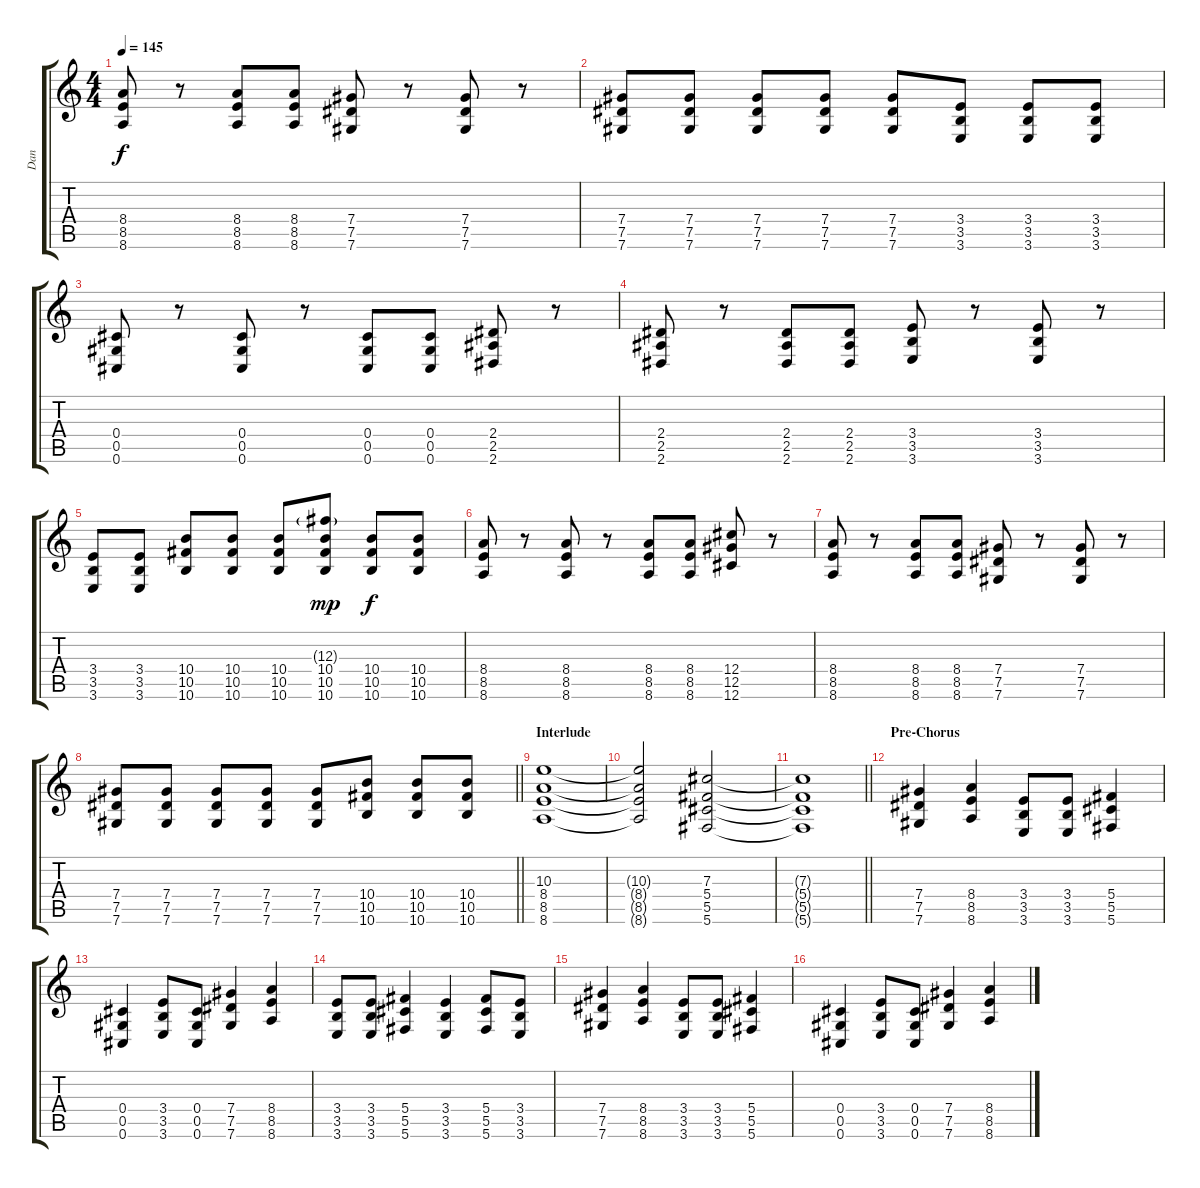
\track ("Dan" "Dan") {instrument distortionguitar}
\staff {score tabs}
\tuning (Eb4 Bb3 Gb3 Db3 Ab2 Db2) {hide}
\ts (4 4)
\tempo 145
\clef g2
\ks c
(8.4 8.5 8.6).8{dy f} r.8 (8.4 8.5 8.6).8 (8.4 8.5 8.6).8 (7.4 7.5 7.6).8 r.8 (7.4 7.5 7.6).8 r.8 |
(7.4 7.5 7.6).8 (7.4 7.5 7.6).8 (7.4 7.5 7.6).8 (7.4 7.5 7.6).8 (7.4 7.5 7.6).8 (3.4 3.5 3.6).8 (3.4 3.5 3.6).8 (3.4 3.5 3.6).8 |
(0.4 0.5 0.6).8 r.8 (0.4 0.5 0.6).8 r.8 (0.4 0.5 0.6).8 (0.4 0.5 0.6).8 (2.4 2.5 2.6).8 r.8 |
(2.4 2.5 2.6).8 r.8 (2.4 2.5 2.6).8 (2.4 2.5 2.6).8 (3.4 3.5 3.6).8 r.8 (3.4 3.5 3.6).8 r.8 |
(3.4 3.5 3.6).8 (3.4 3.5 3.6).8 (10.4 10.5 10.6).8 (10.4 10.5 10.6).8 (10.4 10.5 10.6).8 (12.3{g} 10.4 10.5 10.6).8{dy mp} (10.4 10.5 10.6).8{dy f} (10.4 10.5 10.6).8 |
(8.4 8.5 8.6).8 r.8 (8.4 8.5 8.6).8 r.8 (8.4 8.5 8.6).8 (8.4 8.5 8.6).8 (12.4 12.5 12.6).8 r.8 |
(8.4 8.5 8.6).8 r.8 (8.4 8.5 8.6).8 (8.4 8.5 8.6).8 (7.4 7.5 7.6).8 r.8 (7.4 7.5 7.6).8 r.8 |
\barLineRight lightlight
(7.4 7.5 7.6).8 (7.4 7.5 7.6).8 (7.4 7.5 7.6).8 (7.4 7.5 7.6).8 (7.4 7.5 7.6).8 (10.4 10.5 10.6).8 (10.4 10.5 10.6).8 (10.4 10.5 10.6).8 |
\section ("" "Interlude")
(10.3 8.4 8.5 8.6).1 |
(10.3{t} 8.4{t} 8.5{t} 8.6{t}).2 (7.3 5.4 5.5 5.6).2 |
\barLineRight lightlight
(7.3{t} 5.4{t} 5.5{t} 5.6{t}).1 |
\section ("" "Pre-Chorus")
(7.4 7.5 7.6).4 (8.4 8.5 8.6).4 (3.4 3.5 3.6).8 (3.4 3.5 3.6).8 (5.4 5.5 5.6).4 |
(0.4 0.5 0.6).4 (3.4 3.5 3.6).8 (0.4 0.5 0.6).8 (7.4 7.5 7.6).4 (8.4 8.5 8.6).4 |
(3.4 3.5 3.6).8 (3.4 3.5 3.6).8 (5.4 5.5 5.6).4 (3.4 3.5 3.6).4 (5.4 5.5 5.6).8 (3.4 3.5 3.6).8 |
(7.4 7.5 7.6).4 (8.4 8.5 8.6).4 (3.4 3.5 3.6).8 (3.4 3.5 3.6).8 (5.4 5.5 5.6).4 |
(0.4 0.5 0.6).4 (3.4 3.5 3.6).8 (0.4 0.5 0.6).8 (7.4 7.5 7.6).4 (8.4 8.5 8.6).4
